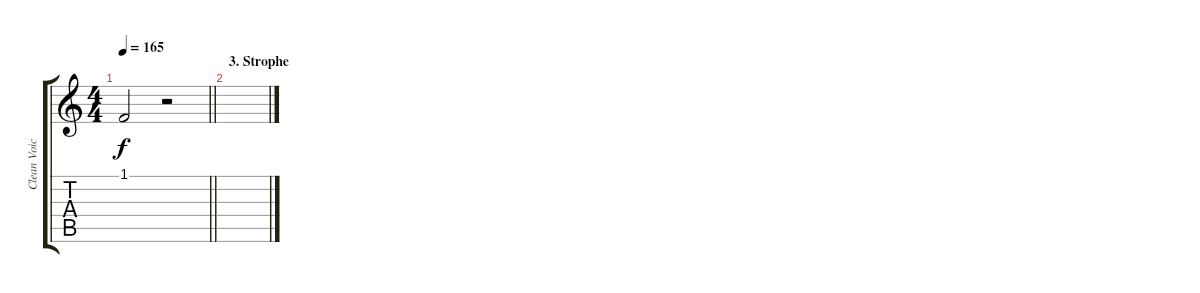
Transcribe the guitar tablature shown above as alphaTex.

\track ("Clean Voice" "Clean Voic") {instrument flute}
\staff {score tabs}
\tuning (E4 B3 G3 D3 A2 E2) {hide}
\ts (4 4)
\tempo 165
\clef g2
\barLineRight lightlight
\ks c
1.1{t}.2{dy f} r.2 |
\section ("" "3. Strophe")
